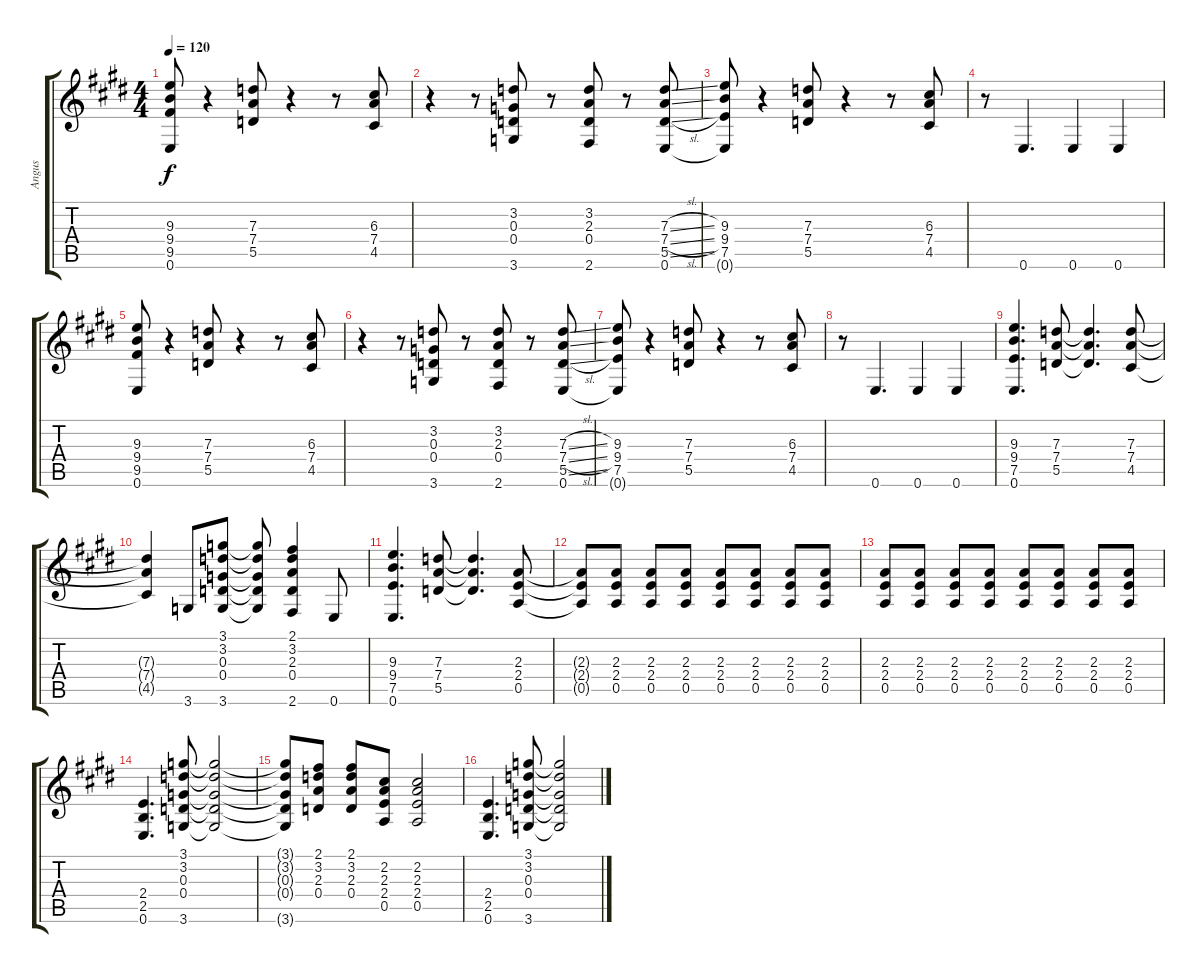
\track ("Angus" "Angus") {instrument distortionguitar}
\staff {score tabs}
\tuning (E4 B3 G3 D3 A2 E2) {hide}
\ts (4 4)
\tempo 120
\clef g2
\ks e
(9.3 9.4 9.5 0.6).8{dy f} r.4 (7.3 7.4 5.5).8 r.4 r.8 (6.3 7.4 4.5).8 |
r.4 r.8 (3.2 0.3 0.4 3.6).8 r.8 (3.2 2.3 0.4 2.6).8 r.8 (7.3{sl} 7.4{sl} 5.5{sl} 0.6).8 |
(9.3 9.4 7.5 0.6{t}).8 r.4 (7.3 7.4 5.5).8 r.4 r.8 (6.3 7.4 4.5).8 |
r.8 0.6.4{d} 0.6.4 0.6.4 |
(9.3 9.4 9.5 0.6).8 r.4 (7.3 7.4 5.5).8 r.4 r.8 (6.3 7.4 4.5).8 |
r.4 r.8 (3.2 0.3 0.4 3.6).8 r.8 (3.2 2.3 0.4 2.6).8 r.8 (7.3{sl} 7.4{sl} 5.5{sl} 0.6).8 |
(9.3 9.4 7.5 0.6{t}).8 r.4 (7.3 7.4 5.5).8 r.4 r.8 (6.3 7.4 4.5).8 |
r.8 0.6.4{d} 0.6.4 0.6.4 |
(9.3 9.4 7.5 0.6).4{d} (7.3 7.4 5.5).8 (7.3{t} 7.4{t} 5.5{t}).4{d} (7.3 7.4 4.5).8 |
(7.3{t} 7.4{t} 4.5{t}).4 3.6.8 (3.1 3.2 0.3 0.4 3.6).8 (3.1{t} 3.2{t} 0.3{t} 0.4{t} 3.6{t}).8 (2.1 3.2 2.3 0.4 2.6).4 0.6.8 |
(9.3 9.4 7.5 0.6).4{d} (7.3 7.4 5.5).8 (7.3{t} 7.4{t} 5.5{t}).4{d} (2.3 2.4 0.5).8 |
(2.3{t} 2.4{t} 0.5{t}).8 (2.3 2.4 0.5).8 (2.3 2.4 0.5).8 (2.3 2.4 0.5).8 (2.3 2.4 0.5).8 (2.3 2.4 0.5).8 (2.3 2.4 0.5).8 (2.3 2.4 0.5).8 |
(2.3 2.4 0.5).8 (2.3 2.4 0.5).8 (2.3 2.4 0.5).8 (2.3 2.4 0.5).8 (2.3 2.4 0.5).8 (2.3 2.4 0.5).8 (2.3 2.4 0.5).8 (2.3 2.4 0.5).8 |
(2.4 2.5 0.6).4{d} (3.1 3.2 0.3 0.4 3.6).8 (3.1{t} 3.2{t} 0.3{t} 0.4{t} 3.6{t}).2 |
(3.1{t} 3.2{t} 0.3{t} 0.4{t} 3.6{t}).8 (2.1 3.2 2.3 0.4).8 (2.1 3.2 2.3 0.4).8 (2.2 2.3 2.4 0.5).8 (2.2 2.3 2.4 0.5).2 |
(2.4 2.5 0.6).4{d} (3.1 3.2 0.3 0.4 3.6).8 (3.1{t} 3.2{t} 0.3{t} 0.4{t} 3.6{t}).2
